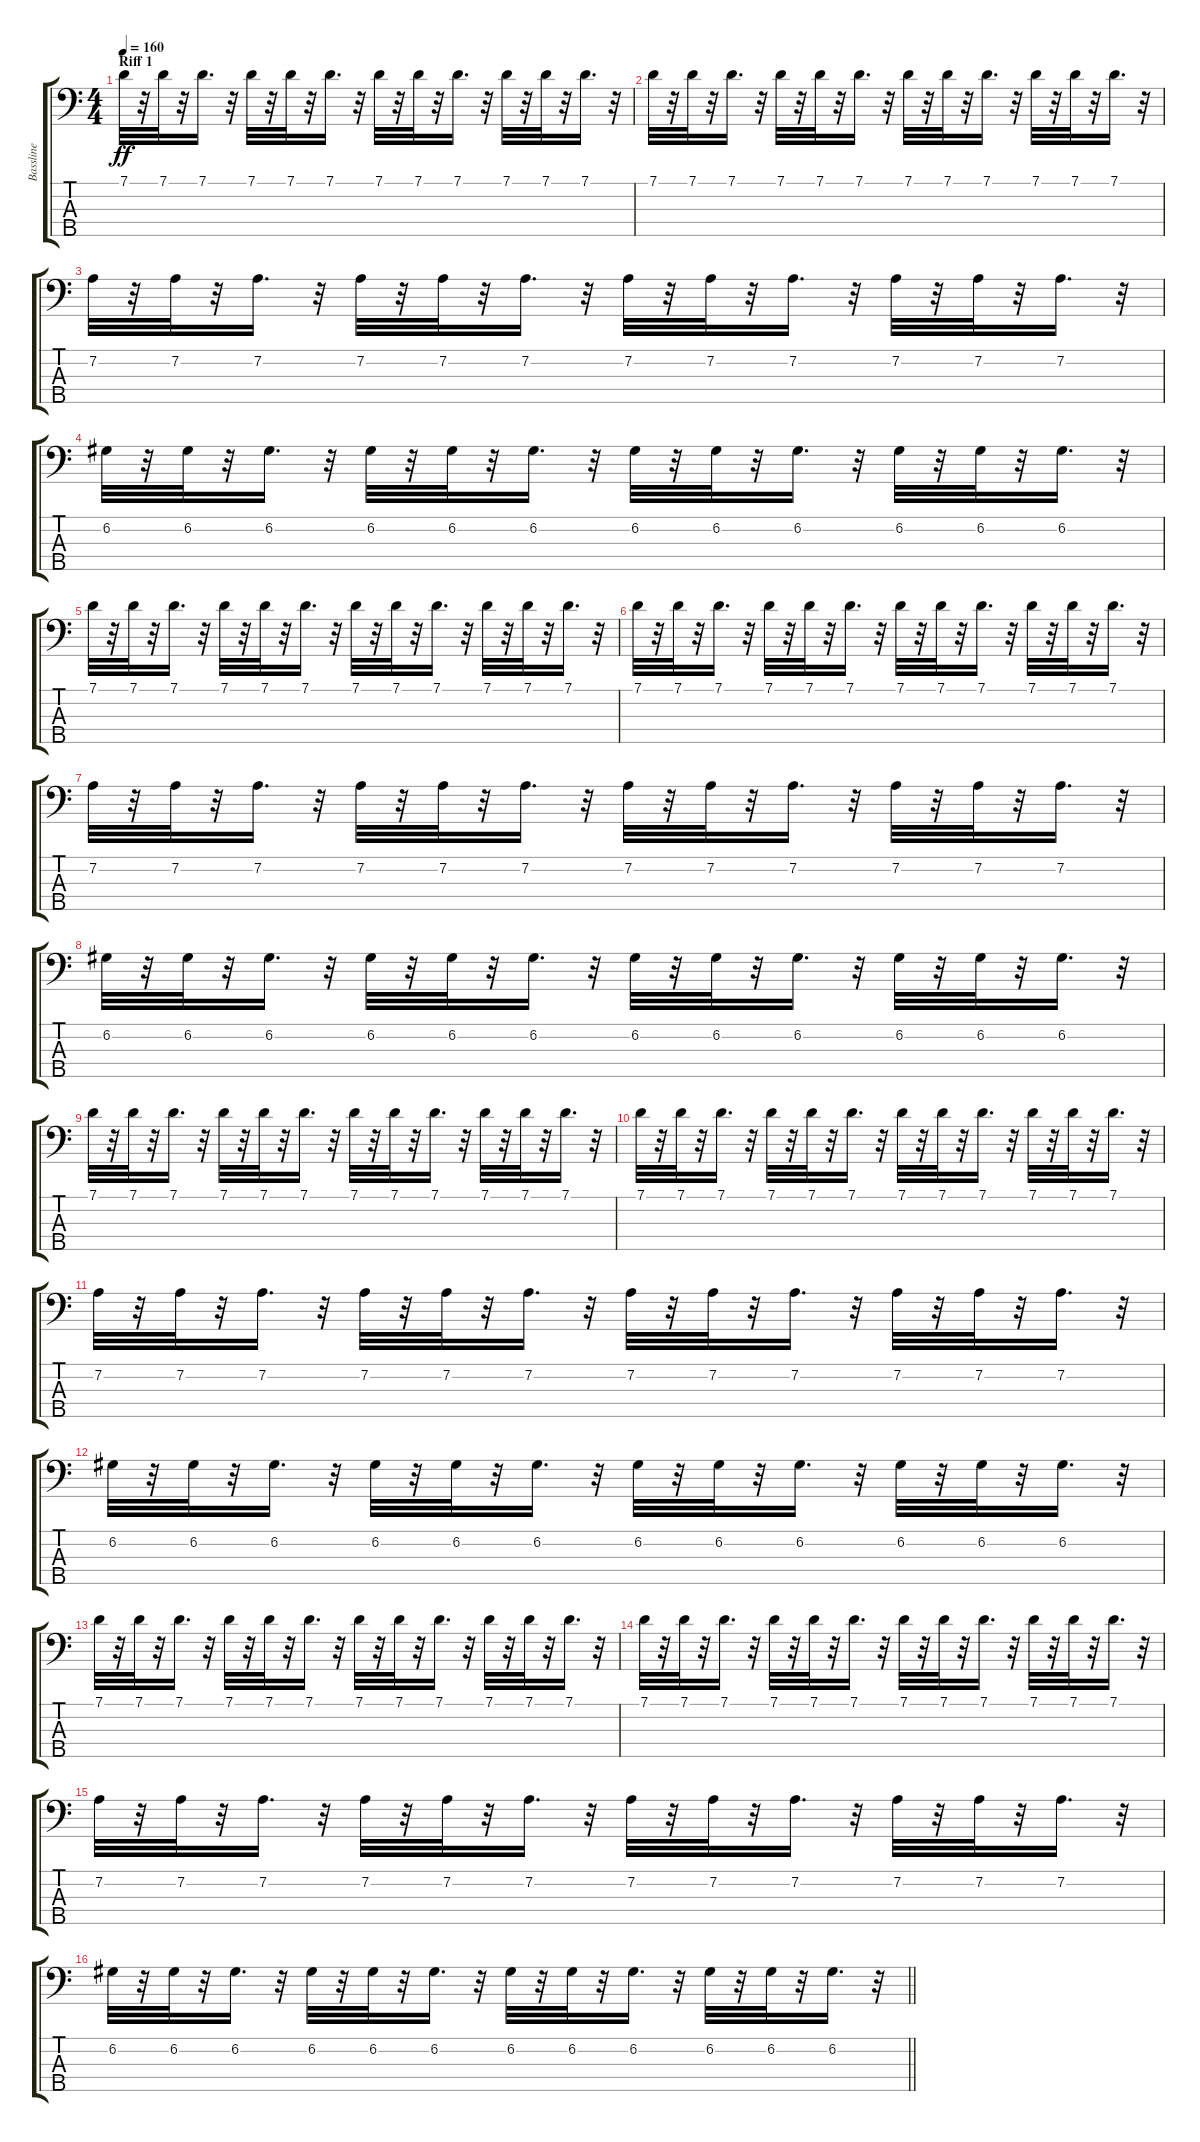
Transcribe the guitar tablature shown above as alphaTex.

\track ("Bassline" "Bassline") {instrument electricbassfinger}
\staff {score tabs}
\tuning (G2 D2 A1 E1 B0) {hide}
\ts (4 4)
\section ("" "Riff 1")
\tempo 160
\clef f4
\ks c
7.1.32{dy ff} r.32 7.1.32 r.32 7.1.16{d} r.32 7.1.32 r.32 7.1.32 r.32 7.1.16{d} r.32 7.1.32 r.32 7.1.32 r.32 7.1.16{d} r.32 7.1.32 r.32 7.1.32 r.32 7.1.16{d} r.32 |
7.1.32 r.32 7.1.32 r.32 7.1.16{d} r.32 7.1.32 r.32 7.1.32 r.32 7.1.16{d} r.32 7.1.32 r.32 7.1.32 r.32 7.1.16{d} r.32 7.1.32 r.32 7.1.32 r.32 7.1.16{d} r.32 |
7.2.32 r.32 7.2.32 r.32 7.2.16{d} r.32 7.2.32 r.32 7.2.32 r.32 7.2.16{d} r.32 7.2.32 r.32 7.2.32 r.32 7.2.16{d} r.32 7.2.32 r.32 7.2.32 r.32 7.2.16{d} r.32 |
6.2.32 r.32 6.2.32 r.32 6.2.16{d} r.32 6.2.32 r.32 6.2.32 r.32 6.2.16{d} r.32 6.2.32 r.32 6.2.32 r.32 6.2.16{d} r.32 6.2.32 r.32 6.2.32 r.32 6.2.16{d} r.32 |
7.1.32 r.32 7.1.32 r.32 7.1.16{d} r.32 7.1.32 r.32 7.1.32 r.32 7.1.16{d} r.32 7.1.32 r.32 7.1.32 r.32 7.1.16{d} r.32 7.1.32 r.32 7.1.32 r.32 7.1.16{d} r.32 |
7.1.32 r.32 7.1.32 r.32 7.1.16{d} r.32 7.1.32 r.32 7.1.32 r.32 7.1.16{d} r.32 7.1.32 r.32 7.1.32 r.32 7.1.16{d} r.32 7.1.32 r.32 7.1.32 r.32 7.1.16{d} r.32 |
7.2.32 r.32 7.2.32 r.32 7.2.16{d} r.32 7.2.32 r.32 7.2.32 r.32 7.2.16{d} r.32 7.2.32 r.32 7.2.32 r.32 7.2.16{d} r.32 7.2.32 r.32 7.2.32 r.32 7.2.16{d} r.32 |
6.2.32 r.32 6.2.32 r.32 6.2.16{d} r.32 6.2.32 r.32 6.2.32 r.32 6.2.16{d} r.32 6.2.32 r.32 6.2.32 r.32 6.2.16{d} r.32 6.2.32 r.32 6.2.32 r.32 6.2.16{d} r.32 |
7.1.32 r.32 7.1.32 r.32 7.1.16{d} r.32 7.1.32 r.32 7.1.32 r.32 7.1.16{d} r.32 7.1.32 r.32 7.1.32 r.32 7.1.16{d} r.32 7.1.32 r.32 7.1.32 r.32 7.1.16{d} r.32 |
7.1.32 r.32 7.1.32 r.32 7.1.16{d} r.32 7.1.32 r.32 7.1.32 r.32 7.1.16{d} r.32 7.1.32 r.32 7.1.32 r.32 7.1.16{d} r.32 7.1.32 r.32 7.1.32 r.32 7.1.16{d} r.32 |
7.2.32 r.32 7.2.32 r.32 7.2.16{d} r.32 7.2.32 r.32 7.2.32 r.32 7.2.16{d} r.32 7.2.32 r.32 7.2.32 r.32 7.2.16{d} r.32 7.2.32 r.32 7.2.32 r.32 7.2.16{d} r.32 |
6.2.32 r.32 6.2.32 r.32 6.2.16{d} r.32 6.2.32 r.32 6.2.32 r.32 6.2.16{d} r.32 6.2.32 r.32 6.2.32 r.32 6.2.16{d} r.32 6.2.32 r.32 6.2.32 r.32 6.2.16{d} r.32 |
7.1.32 r.32 7.1.32 r.32 7.1.16{d} r.32 7.1.32 r.32 7.1.32 r.32 7.1.16{d} r.32 7.1.32 r.32 7.1.32 r.32 7.1.16{d} r.32 7.1.32 r.32 7.1.32 r.32 7.1.16{d} r.32 |
7.1.32 r.32 7.1.32 r.32 7.1.16{d} r.32 7.1.32 r.32 7.1.32 r.32 7.1.16{d} r.32 7.1.32 r.32 7.1.32 r.32 7.1.16{d} r.32 7.1.32 r.32 7.1.32 r.32 7.1.16{d} r.32 |
7.2.32 r.32 7.2.32 r.32 7.2.16{d} r.32 7.2.32 r.32 7.2.32 r.32 7.2.16{d} r.32 7.2.32 r.32 7.2.32 r.32 7.2.16{d} r.32 7.2.32 r.32 7.2.32 r.32 7.2.16{d} r.32 |
\barLineRight lightlight
6.2.32 r.32 6.2.32 r.32 6.2.16{d} r.32 6.2.32 r.32 6.2.32 r.32 6.2.16{d} r.32 6.2.32 r.32 6.2.32 r.32 6.2.16{d} r.32 6.2.32 r.32 6.2.32 r.32 6.2.16{d} r.32
